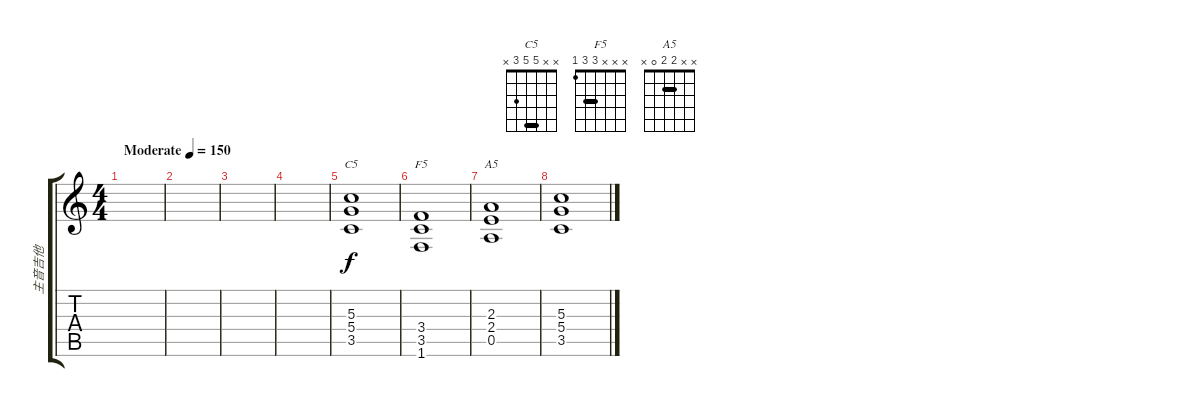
\track ("主音吉他" "主音吉他") {instrument distortionguitar}
\staff {score tabs}
\tuning (E4 B3 G3 D3 A2 E2) {hide}
\chord ("C5" x x 5 5 3 x) {barre 5}
\chord ("F5" x x x 3 3 1) {barre 3}
\chord ("A5" x x 2 2 0 x) {barre 2}
\ts (4 4)
\tempo (150 "Moderate")
\clef g2
\ks c
|
|
|
|
(5.3 5.4 3.5).1{ch "C5"} |
(3.4 3.5 1.6).1{ch "F5"} |
(2.3 2.4 0.5).1{ch "A5"} |
(5.3 5.4 3.5).1
